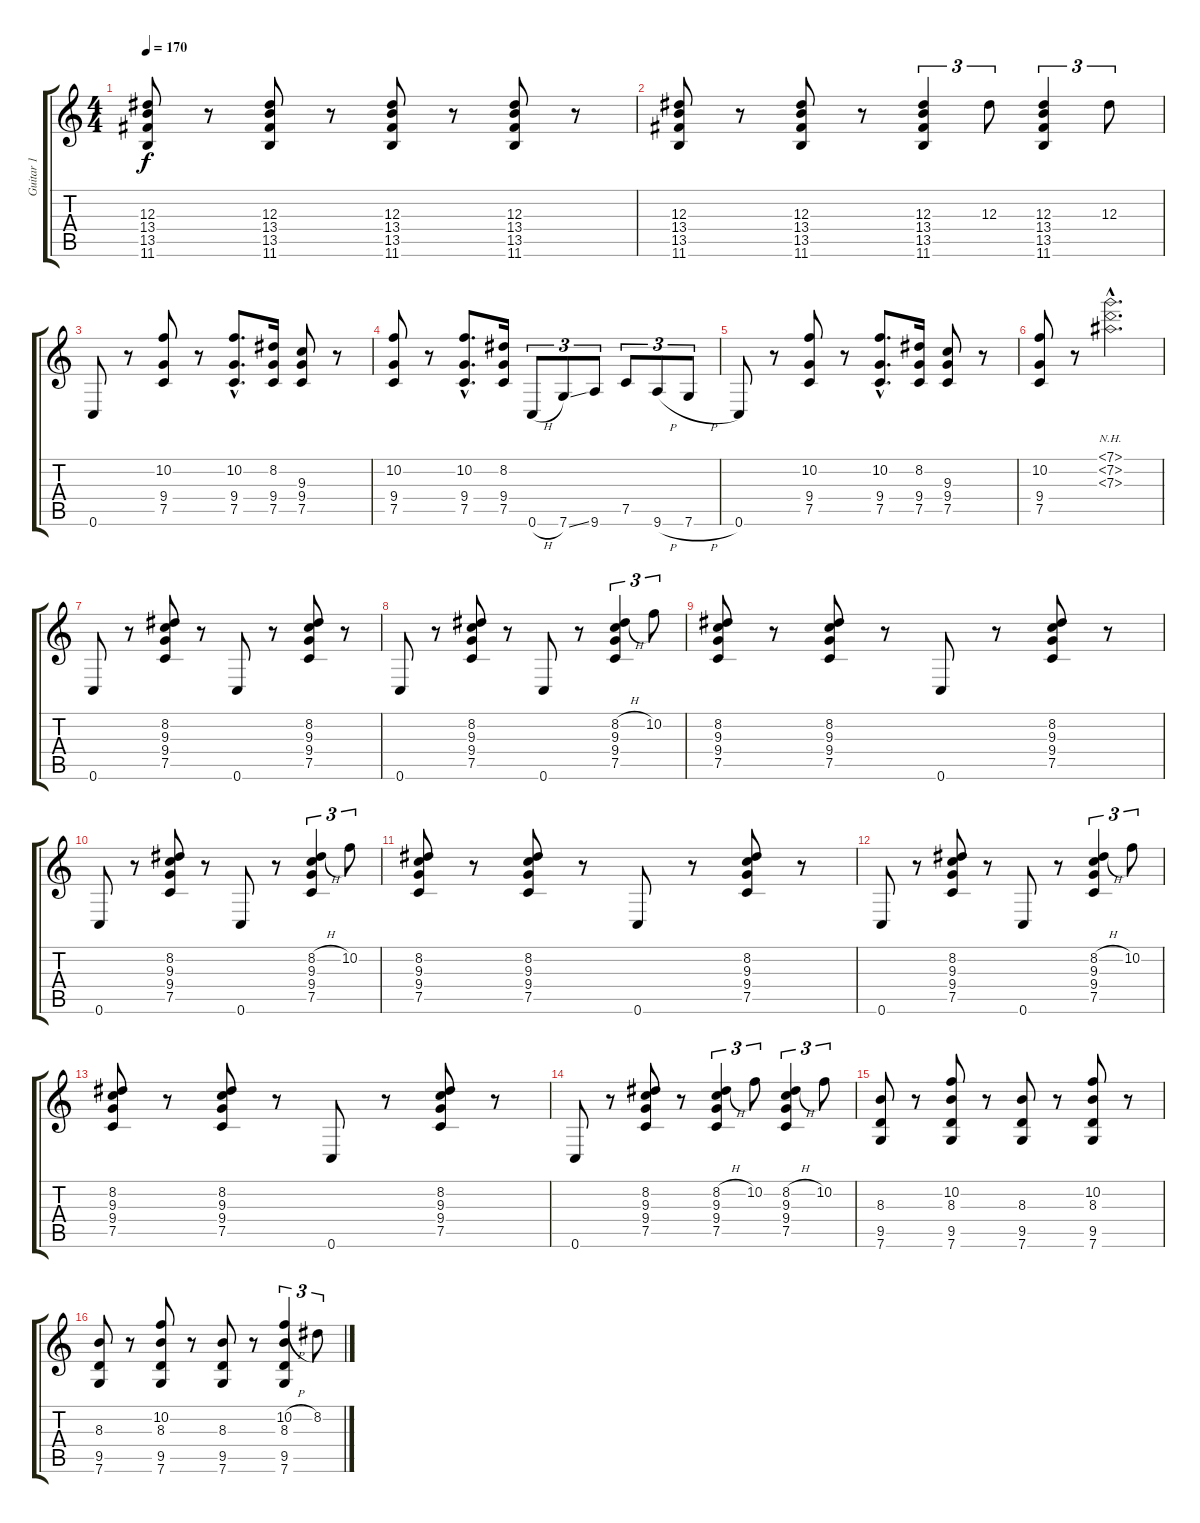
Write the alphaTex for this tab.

\track ("Guitar 1" "Guitar 1") {instrument overdrivenguitar}
\staff {score tabs}
\tuning (C4 G3 Eb3 Bb2 F2 C2) {hide}
\ts (4 4)
\tempo 170
\clef g2
\ks c
(12.3 13.4 13.5 11.6).8{dy f} r.8 (12.3 13.4 13.5 11.6).8 r.8 (12.3 13.4 13.5 11.6).8 r.8 (12.3 13.4 13.5 11.6).8 r.8 |
(12.3 13.4 13.5 11.6).8 r.8 (12.3 13.4 13.5 11.6).8 r.8 (12.3 13.4 13.5 11.6).4{tu (3 2)} 12.3.8{tu (3 2)} (12.3 13.4 13.5 11.6).4{tu (3 2)} 12.3.8{tu (3 2)} |
0.6.8 r.8 (10.2 9.4 7.5).8 r.8 (10.2{hac} 9.4{hac} 7.5{hac}).8{d} (8.2 9.4 7.5).16 (9.3 9.4 7.5).8 r.8 |
(10.2 9.4 7.5).8 r.8 (10.2{hac} 9.4{hac} 7.5{hac}).8{d} (8.2 9.4 7.5).16 0.6{h}.8{tu (3 2)} 7.6{ss}.8{tu (3 2)} 9.6.8{tu (3 2)} 7.5.8{tu (3 2)} 9.6{h}.8{tu (3 2)} 7.6{h}.8{tu (3 2)} |
0.6.8 r.8 (10.2 9.4 7.5).8 r.8 (10.2{hac} 9.4{hac} 7.5{hac}).8{d} (8.2 9.4 7.5).16 (9.3 9.4 7.5).8 r.8 |
(10.2 9.4 7.5).8 r.8 (7.1{nh hac} 7.2{nh hac} 7.3{nh hac}).2{d} |
0.6.8 r.8 (8.2 9.3 9.4 7.5).8 r.8 0.6.8 r.8 (8.2 9.3 9.4 7.5).8 r.8 |
0.6.8 r.8 (8.2 9.3 9.4 7.5).8 r.8 0.6.8 r.8 (8.2{h} 9.3 9.4 7.5).4{tu (3 2)} 10.2.8{tu (3 2)} |
(8.2 9.3 9.4 7.5).8 r.8 (8.2 9.3 9.4 7.5).8 r.8 0.6.8 r.8 (8.2 9.3 9.4 7.5).8 r.8 |
0.6.8 r.8 (8.2 9.3 9.4 7.5).8 r.8 0.6.8 r.8 (8.2{h} 9.3 9.4 7.5).4{tu (3 2)} 10.2.8{tu (3 2)} |
(8.2 9.3 9.4 7.5).8 r.8 (8.2 9.3 9.4 7.5).8 r.8 0.6.8 r.8 (8.2 9.3 9.4 7.5).8 r.8 |
0.6.8 r.8 (8.2 9.3 9.4 7.5).8 r.8 0.6.8 r.8 (8.2{h} 9.3 9.4 7.5).4{tu (3 2)} 10.2.8{tu (3 2)} |
(8.2 9.3 9.4 7.5).8 r.8 (8.2 9.3 9.4 7.5).8 r.8 0.6.8 r.8 (8.2 9.3 9.4 7.5).8 r.8 |
0.6.8 r.8 (8.2 9.3 9.4 7.5).8 r.8 (8.2{h} 9.3 9.4 7.5).4{tu (3 2)} 10.2.8{tu (3 2)} (8.2{h} 9.3 9.4 7.5).4{tu (3 2)} 10.2.8{tu (3 2)} |
(8.3 9.5 7.6).8 r.8 (10.2 8.3 9.5 7.6).8 r.8 (8.3 9.5 7.6).8 r.8 (10.2 8.3 9.5 7.6).8 r.8 |
(8.3 9.5 7.6).8 r.8 (10.2 8.3 9.5 7.6).8 r.8 (8.3 9.5 7.6).8 r.8 (10.2{h} 8.3 9.5 7.6).4{tu (3 2)} 8.2.8{tu (3 2)}
